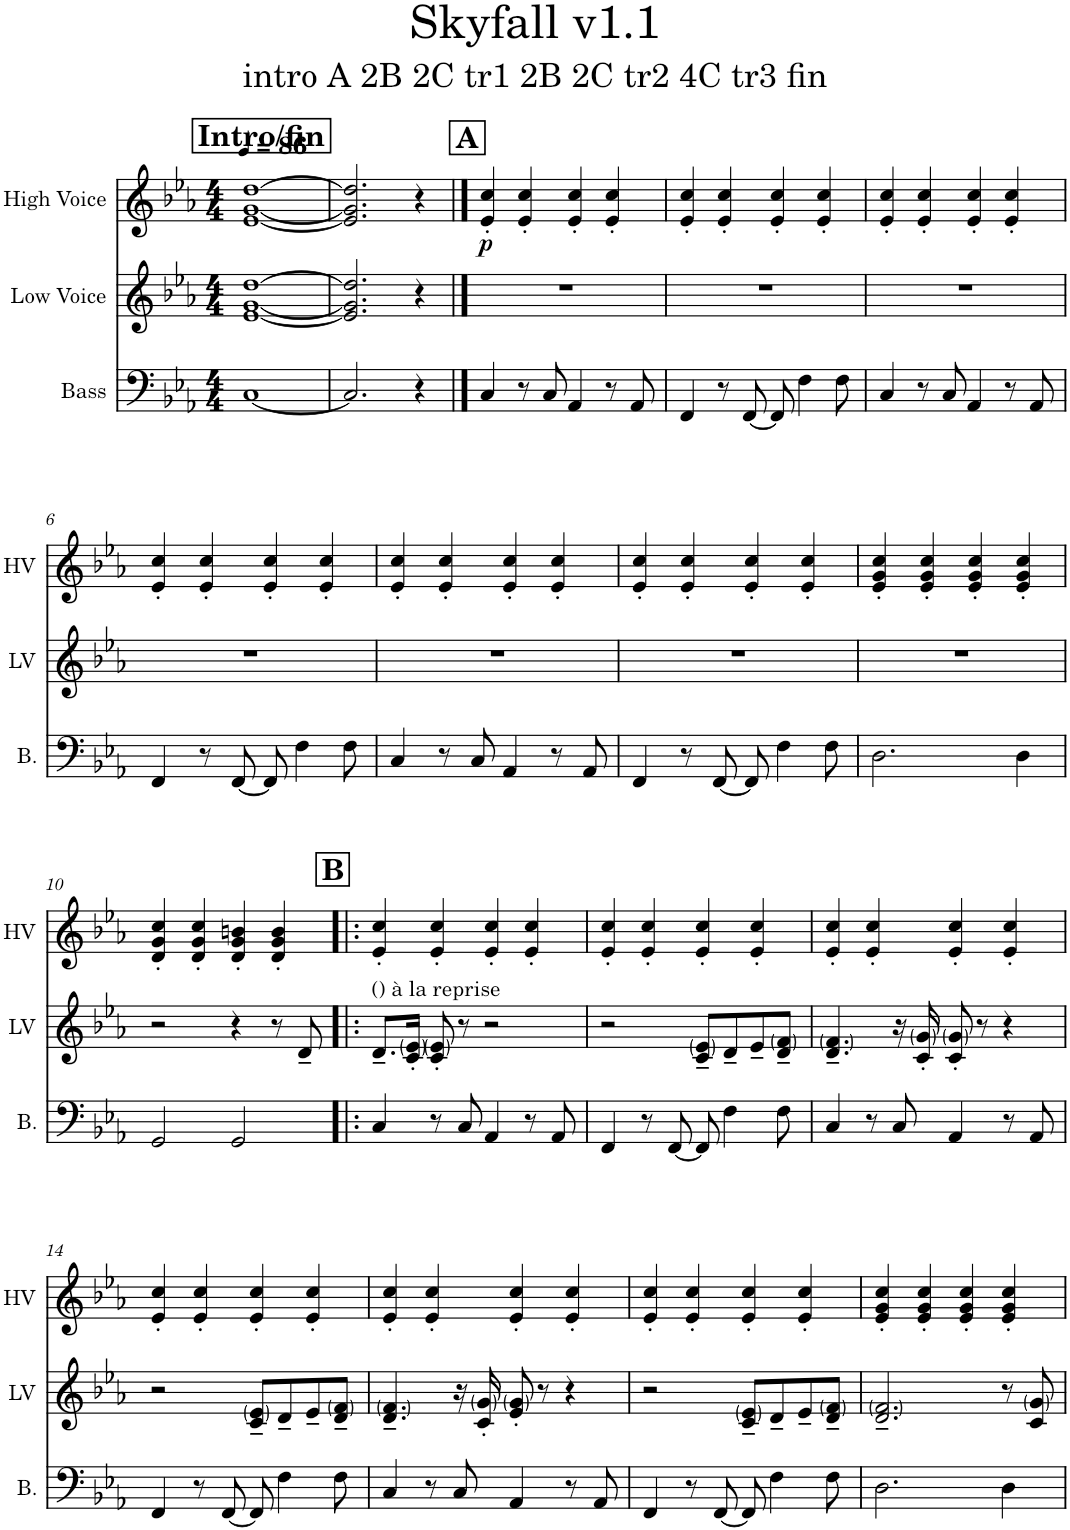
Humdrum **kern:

**kern	**kern	**kern	**dynam
*part3	*part2	*part1	*part1
*staff3	*staff2	*staff1	*staff1
*I"Bass	*I"Low Voice	*I"High Voice	*
*I'B.	*I'LV	*I'HV	*
*clefF4	*clefG2	*clefG2	*
*	*Trd8c14	*Trd1c2	*
*k[b-e-a-]	*k[b-e-a-]	*k[b-e-a-]	*
*M4/4	*M4/4	*M4/4	*
*MM86	*MM86	*MM86	*
!!LO:REH:place=s1:a:B:cj:fs=14:t=Intro/fin
=1	=1	=1	=1
[1C	[1e- [1g [1dd	[1e- [1g [1dd	.
=2	=2	=2	=2
2.C/]	2.e-/] 2.g/] 2.dd/]	2.e-/] 2.g/] 2.dd/]	.
4r	4r	4r	.
!!LO:REH:place=s1:a:B:cj:fs=14:t=A
==3	==3	==3	==3
!	!	!	!LO:DY:b
4C/	1r	4e-/' 4cc/'	p
8r	.	4e-/' 4cc/'	.
8C/	.	.	.
4AA-/	.	4e-/' 4cc/'	.
8r	.	4e-/' 4cc/'	.
8AA-/	.	.	.
=4	=4	=4	=4
4FF/	1r	4e-/' 4cc/'	.
8r	.	4e-/' 4cc/'	.
[8FF/	.	.	.
8FF/]	.	4e-/' 4cc/'	.
4F\	.	.	.
.	.	4e-/' 4cc/'	.
8F\	.	.	.
=5	=5	=5	=5
4C/	1r	4e-/' 4cc/'	.
8r	.	4e-/' 4cc/'	.
8C/	.	.	.
4AA-/	.	4e-/' 4cc/'	.
8r	.	4e-/' 4cc/'	.
8AA-/	.	.	.
!!LO:LB:g=z
=6	=6	=6	=6
4FF/	1r	4e-/' 4cc/'	.
8r	.	4e-/' 4cc/'	.
[8FF/	.	.	.
8FF/]	.	4e-/' 4cc/'	.
4F\	.	.	.
.	.	4e-/' 4cc/'	.
8F\	.	.	.
=7	=7	=7	=7
4C/	1r	4e-/' 4cc/'	.
8r	.	4e-/' 4cc/'	.
8C/	.	.	.
4AA-/	.	4e-/' 4cc/'	.
8r	.	4e-/' 4cc/'	.
8AA-/	.	.	.
=8	=8	=8	=8
4FF/	1r	4e-/' 4cc/'	.
8r	.	4e-/' 4cc/'	.
[8FF/	.	.	.
8FF/]	.	4e-/' 4cc/'	.
4F\	.	.	.
.	.	4e-/' 4cc/'	.
8F\	.	.	.
=9	=9	=9	=9
2.D\	1r	4e-/' 4g/' 4cc/'	.
.	.	4e-/' 4g/' 4cc/'	.
.	.	4e-/' 4g/' 4cc/'	.
4D\	.	4e-/' 4g/' 4cc/'	.
!!LO:LB:g=z
=10	=10	=10	=10
2GG/	2r	4d/' 4g/' 4cc/'	.
.	.	4d/' 4g/' 4cc/'	.
2GG/	4r	4d/' 4g/' 4bn/'	.
.	8r	4d/' 4g/' 4b/'	.
.	8d~/	.	.
!!LO:REH:place=s1:a:B:cj:fs=14:t=B
=11!|:	=11!|:	=11!|:	=11!|:
!	!LO:TX:a:t=() à la reprise	!	!
4C/	8.d~/L	4e-/' 4cc/'	.
.	16c/' 16e-/'Jk	.	.
8r	8c/' 8e-/'	4e-/' 4cc/'	.
8C/	8r	.	.
4AA-/	2r	4e-/' 4cc/'	.
8r	.	4e-/' 4cc/'	.
8AA-/	.	.	.
=12	=12	=12	=12
4FF/	2r	4e-/' 4cc/'	.
8r	.	4e-/' 4cc/'	.
[8FF/	.	.	.
8FF/]	8c/~ 8e-/~L	4e-/' 4cc/'	.
4F\	8d~/	.	.
.	8e-~/	4e-/' 4cc/'	.
8F\	8d/~ 8f/~J	.	.
=13	=13	=13	=13
4C/	4.d/~ 4.f/~	4e-/' 4cc/'	.
8r	.	4e-/' 4cc/'	.
8C/	16r	.	.
.	16c/' 16g/'	.	.
4AA-/	8c/' 8g/'	4e-/' 4cc/'	.
.	8r	.	.
8r	4r	4e-/' 4cc/'	.
8AA-/	.	.	.
!!LO:LB:g=z
=14	=14	=14	=14
4FF/	2r	4e-/' 4cc/'	.
8r	.	4e-/' 4cc/'	.
[8FF/	.	.	.
8FF/]	8c/~ 8e-/~L	4e-/' 4cc/'	.
4F\	8d~/	.	.
.	8e-~/	4e-/' 4cc/'	.
8F\	8d/~ 8f/~J	.	.
=15	=15	=15	=15
4C/	4.d/~ 4.f/~	4e-/' 4cc/'	.
8r	.	4e-/' 4cc/'	.
8C/	16r	.	.
.	16c/' 16g/'	.	.
4AA-/	8e-/' 8g/'	4e-/' 4cc/'	.
.	8r	.	.
8r	4r	4e-/' 4cc/'	.
8AA-/	.	.	.
=16	=16	=16	=16
4FF/	2r	4e-/' 4cc/'	.
8r	.	4e-/' 4cc/'	.
[8FF/	.	.	.
8FF/]	8c/~ 8e-/~L	4e-/' 4cc/'	.
4F\	8d~/	.	.
.	8e-~/	4e-/' 4cc/'	.
8F\	8d/~ 8f/~J	.	.
=17	=17	=17	=17
2.D\	2.d/~ 2.f/~	4e-/' 4g/' 4cc/'	.
.	.	4e-/' 4g/' 4cc/'	.
.	.	4e-/' 4g/' 4cc/'	.
4D\	8r	4e-/' 4g/' 4cc/'	.
.	8c/ 8g/	.	.
=	=	=	=
*-	*-	*-	*-
